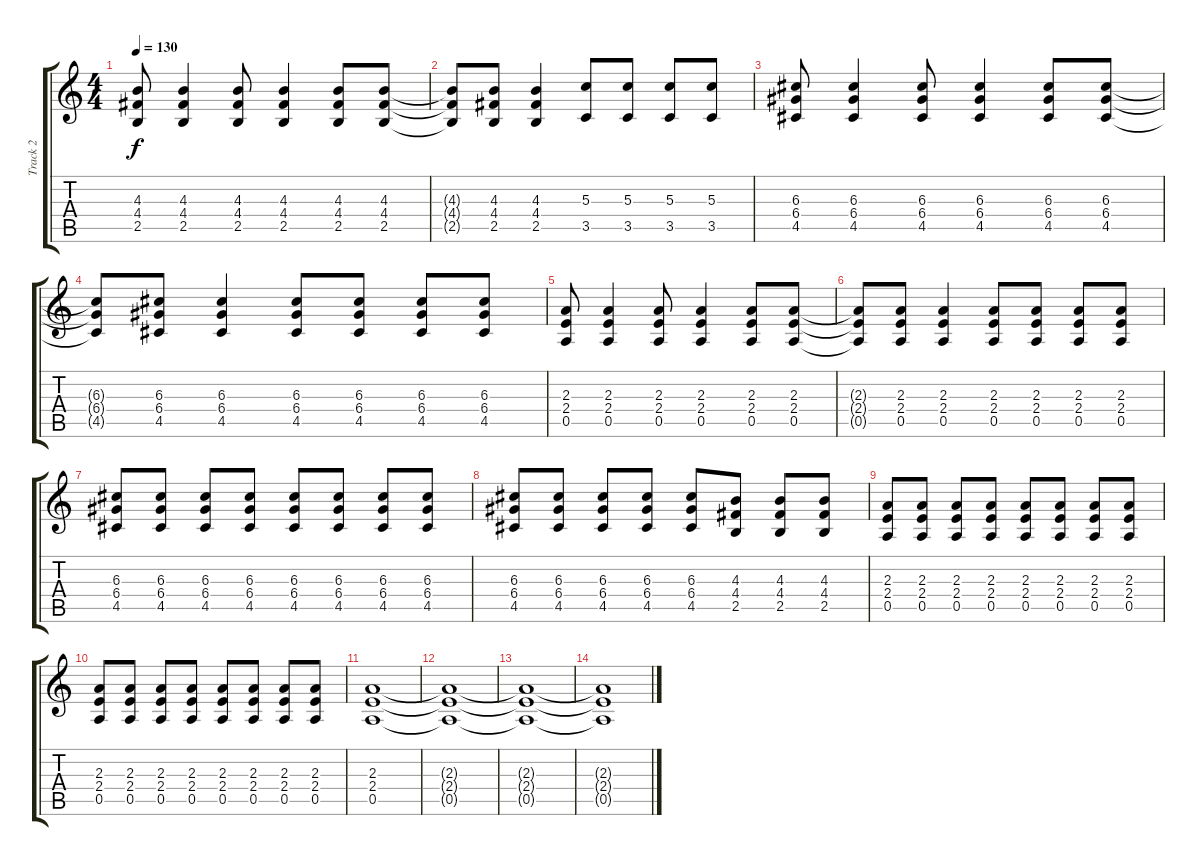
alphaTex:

\track ("Track 2" "Track 2") {instrument overdrivenguitar}
\staff {score tabs}
\tuning (E4 B3 G3 D3 A2 E2) {hide}
\ts (4 4)
\tempo 130
\clef g2
\ks c
(4.3 4.4 2.5).8{dy f} (4.3 4.4 2.5).4 (4.3 4.4 2.5).8 (4.3 4.4 2.5).4 (4.3 4.4 2.5).8 (4.3 4.4 2.5).8 |
(4.3{t} 4.4{t} 2.5{t}).8 (4.3 4.4 2.5).8 (4.3 4.4 2.5).4 (5.3 3.5).8 (5.3 3.5).8 (5.3 3.5).8 (5.3 3.5).8 |
(6.3 6.4 4.5).8 (6.3 6.4 4.5).4 (6.3 6.4 4.5).8 (6.3 6.4 4.5).4 (6.3 6.4 4.5).8 (6.3 6.4 4.5).8 |
(6.3{t} 6.4{t} 4.5{t}).8 (6.3 6.4 4.5).8 (6.3 6.4 4.5).4 (6.3 6.4 4.5).8 (6.3 6.4 4.5).8 (6.3 6.4 4.5).8 (6.3 6.4 4.5).8 |
(2.3 2.4 0.5).8 (2.3 2.4 0.5).4 (2.3 2.4 0.5).8 (2.3 2.4 0.5).4 (2.3 2.4 0.5).8 (2.3 2.4 0.5).8 |
(2.3{t} 2.4{t} 0.5{t}).8 (2.3 2.4 0.5).8 (2.3 2.4 0.5).4 (2.3 2.4 0.5).8 (2.3 2.4 0.5).8 (2.3 2.4 0.5).8 (2.3 2.4 0.5).8 |
(6.3 6.4 4.5).8 (6.3 6.4 4.5).8 (6.3 6.4 4.5).8 (6.3 6.4 4.5).8 (6.3 6.4 4.5).8 (6.3 6.4 4.5).8 (6.3 6.4 4.5).8 (6.3 6.4 4.5).8 |
(6.3 6.4 4.5).8 (6.3 6.4 4.5).8 (6.3 6.4 4.5).8 (6.3 6.4 4.5).8 (6.3 6.4 4.5).8 (4.3 4.4 2.5).8 (4.3 4.4 2.5).8 (4.3 4.4 2.5).8 |
(2.3 2.4 0.5).8 (2.3 2.4 0.5).8 (2.3 2.4 0.5).8 (2.3 2.4 0.5).8 (2.3 2.4 0.5).8 (2.3 2.4 0.5).8 (2.3 2.4 0.5).8 (2.3 2.4 0.5).8 |
(2.3 2.4 0.5).8 (2.3 2.4 0.5).8 (2.3 2.4 0.5).8 (2.3 2.4 0.5).8 (2.3 2.4 0.5).8 (2.3 2.4 0.5).8 (2.3 2.4 0.5).8 (2.3 2.4 0.5).8 |
(2.3 2.4 0.5).1 |
(2.3{t} 2.4{t} 0.5{t}).1 |
(2.3{t} 2.4{t} 0.5{t}).1 |
(2.3{t} 2.4{t} 0.5{t}).1
